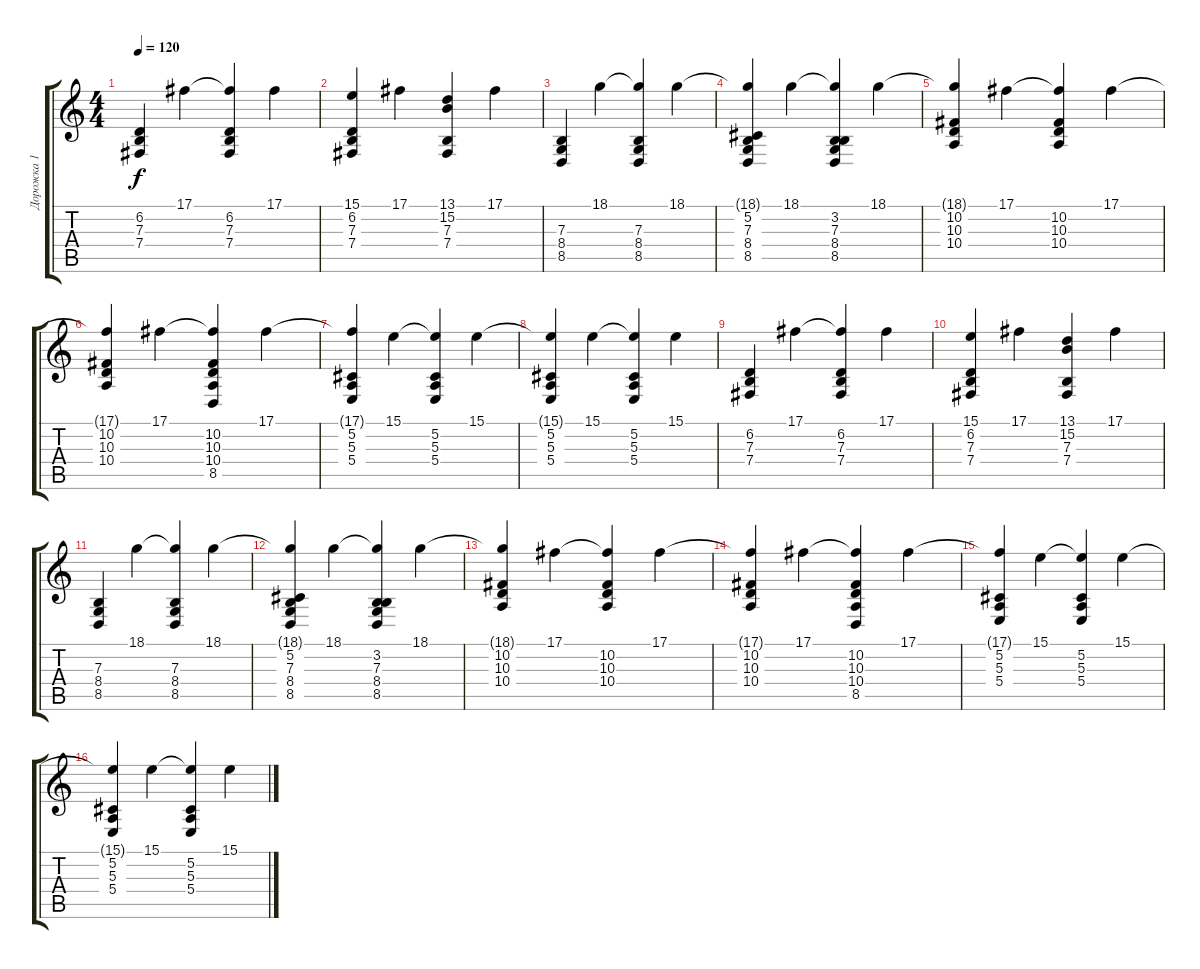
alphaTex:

\track ("Дорожка 1" "Дорожка 1") {instrument brightacousticpiano}
\staff {score tabs}
\tuning (Db4 Ab3 E3 B2 Gb2 B1) {hide}
\ts (4 4)
\tempo 120
\clef g2
\ks c
(6.2 7.3 7.4).4{dy f} 17.1.4 (17.1{t} 6.2 7.3 7.4).4 17.1.4 |
(15.1 6.2 7.3 7.4).4 17.1.4 (13.1 15.2 7.3 7.4).4 17.1.4 |
(7.3 8.4 8.5).4 18.1.4 (18.1{t} 7.3 8.4 8.5).4 18.1.4 |
(18.1{t} 5.2 7.3 8.4 8.5).4 18.1.4 (18.1{t} 3.2 7.3 8.4 8.5).4 18.1.4 |
(18.1{t} 10.2 10.3 10.4).4 17.1.4 (17.1{t} 10.2 10.3 10.4).4 17.1.4 |
(17.1{t} 10.2 10.3 10.4).4 17.1.4 (17.1{t} 10.2 10.3 10.4 8.5).4 17.1.4 |
(17.1{t} 5.2 5.3 5.4).4 15.1.4 (15.1{t} 5.2 5.3 5.4).4 15.1.4 |
(15.1{t} 5.2 5.3 5.4).4 15.1.4 (15.1{t} 5.2 5.3 5.4).4 15.1.4 |
(6.2 7.3 7.4).4 17.1.4 (17.1{t} 6.2 7.3 7.4).4 17.1.4 |
(15.1 6.2 7.3 7.4).4 17.1.4 (13.1 15.2 7.3 7.4).4 17.1.4 |
(7.3 8.4 8.5).4 18.1.4 (18.1{t} 7.3 8.4 8.5).4 18.1.4 |
(18.1{t} 5.2 7.3 8.4 8.5).4 18.1.4 (18.1{t} 3.2 7.3 8.4 8.5).4 18.1.4 |
(18.1{t} 10.2 10.3 10.4).4 17.1.4 (17.1{t} 10.2 10.3 10.4).4 17.1.4 |
(17.1{t} 10.2 10.3 10.4).4 17.1.4 (17.1{t} 10.2 10.3 10.4 8.5).4 17.1.4 |
(17.1{t} 5.2 5.3 5.4).4 15.1.4 (15.1{t} 5.2 5.3 5.4).4 15.1.4 |
(15.1{t} 5.2 5.3 5.4).4 15.1.4 (15.1{t} 5.2 5.3 5.4).4 15.1.4
